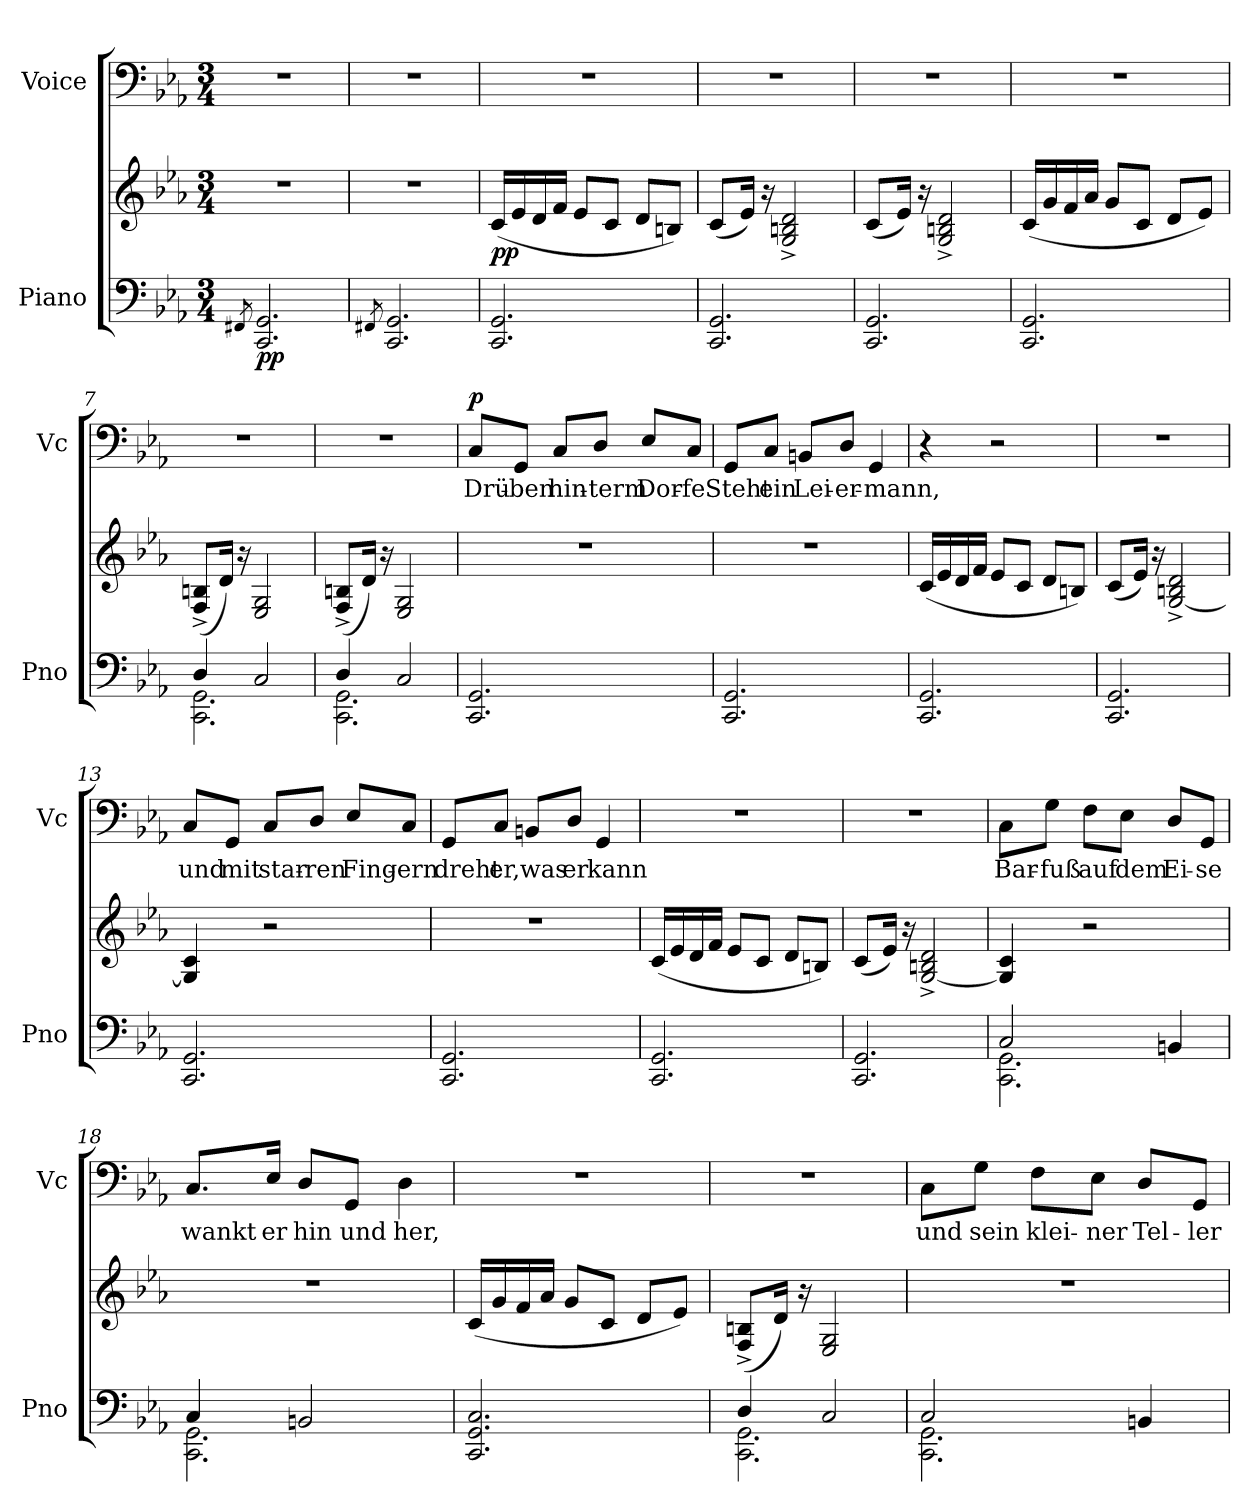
**kern	**kern	**dynam	**kern	**text	**dynam
*part2	*part2	*part2	*part1	*part1	*part1
*staff3	*staff2	*staff2/3	*staff1	*staff1	*staff1
*I"Piano	*	*	*I"Voice	*	*
*I'Pno	*	*	*I'Vc	*	*
*clefF4	*clefG2	*	*clefF4	*	*
*k[b-e-a-]	*k[b-e-a-]	*	*k[b-e-a-]	*	*
*M3/4	*M3/4	*	*M3/4	*	*
*MM45	*MM45	*	*MM45	*	*
=1	=1	=1	=1	=1	=1
8qFF#X/	.	.	.	.	.
!	!	!LO:DY:b=2	!	!	!
2.CC/ 2.GG/	2.r	pp	2.r	.	.
=2	=2	=2	=2	=2	=2
8qFF#X/	.	.	.	.	.
2.CC/ 2.GG/	2.r	.	2.r	.	.
=3	=3	=3	=3	=3	=3
!	!	!LO:DY:b	!	!	!
2.CC/ 2.GG/	(<16c/LL	pp	2.r	.	.
.	16e-/	.	.	.	.
.	16d/	.	.	.	.
.	16f/JJ	.	.	.	.
.	8e-/L	.	.	.	.
.	8c/J	.	.	.	.
.	8d/L	.	.	.	.
.	8Bn/J)	.	.	.	.
=4	=4	=4	=4	=4	=4
2.CC/ 2.GG/	(<8c/L	.	2.r	.	.
.	16e-/Jk)	.	.	.	.
.	16r	.	.	.	.
.	2G/^ 2Bn/^ 2d/^	.	.	.	.
=5	=5	=5	=5	=5	=5
2.CC/ 2.GG/	(<8c/L	.	2.r	.	.
.	16e-/Jk)	.	.	.	.
.	16r	.	.	.	.
.	2G/^ 2Bn/^ 2d/^	.	.	.	.
=6	=6	=6	=6	=6	=6
2.CC/ 2.GG/	(<16c/LL	.	2.r	.	.
.	16g/	.	.	.	.
.	16f/	.	.	.	.
.	16a-/JJ	.	.	.	.
.	8g/L	.	.	.	.
.	8c/J	.	.	.	.
.	8d/L	.	.	.	.
.	8e-/J)	.	.	.	.
!!LO:LB:g=z
=7	=7	=7	=7	=7	=7
*^	*	*	*	*	*
4D/	2.CC\ 2.GG\	(<8F/^ 8Bn/^L	.	2.r	.	.
.	.	16d/Jk)	.	.	.	.
.	.	16r	.	.	.	.
2C/	.	2E-/ 2G/	.	.	.	.
=8	=8	=8	=8	=8	=8	=8
4D/	2.CC\ 2.GG\	(<8F/^ 8Bn/^L	.	2.r	.	.
.	.	16d/Jk)	.	.	.	.
.	.	16r	.	.	.	.
2C/	.	2E-/ 2G/	.	.	.	.
*v	*v	*	*	*	*	*
=9	=9	=9	=9	=9	=9
!	!	!	!	!LO:LY:b	!LO:DY:b
2.CC/ 2.GG/	2.r	.	8C/L	Drü-	p
!	!	!	!	!LO:LY:b	!
.	.	.	8GG/J	-ben	.
!	!	!	!	!LO:LY:b	!
.	.	.	8C/L	hin-	.
!	!	!	!	!LO:LY:b	!
.	.	.	8D/J	-term	.
!	!	!	!	!LO:LY:b	!
.	.	.	8E-/L	Dor-	.
!	!	!	!	!LO:LY:b	!
.	.	.	8C/J	-fe	.
=10	=10	=10	=10	=10	=10
!	!	!	!	!LO:LY:b	!
2.CC/ 2.GG/	2.r	.	8GG/L	Steht	.
!	!	!	!	!LO:LY:b	!
.	.	.	8C/J	ein	.
!	!	!	!	!LO:LY:b	!
.	.	.	8BBn/L	Lei-	.
!	!	!	!	!LO:LY:b	!
.	.	.	8D/J	-er-	.
!	!	!	!	!LO:LY:b	!
.	.	.	4GG/	-mann,	.
!!LO:LB:g=z
=11	=11	=11	=11	=11	=11
2.CC/ 2.GG/	(<16c/LL	.	4r	.	.
.	16e-/	.	.	.	.
.	16d/	.	.	.	.
.	16f/JJ	.	.	.	.
.	8e-/L	.	2r	.	.
.	8c/J	.	.	.	.
.	8d/L	.	.	.	.
.	8Bn/J)	.	.	.	.
=12	=12	=12	=12	=12	=12
2.CC/ 2.GG/	(<8c/L	.	2.r	.	.
.	16e-/Jk)	.	.	.	.
.	16r	.	.	.	.
.	[2G/^ 2Bn/^ 2d/^	.	.	.	.
=13	=13	=13	=13	=13	=13
!	!	!	!	!LO:LY:b	!
2.CC/ 2.GG/	4G/] 4c/	.	8C/L	und	.
!	!	!	!	!LO:LY:b	!
.	.	.	8GG/J	mit	.
!	!	!	!	!LO:LY:b	!
.	2r	.	8C/L	star-	.
!	!	!	!	!LO:LY:b	!
.	.	.	8D/J	-ren	.
!	!	!	!	!LO:LY:b	!
.	.	.	8E-/L	Fing-	.
!	!	!	!	!LO:LY:b	!
.	.	.	8C/J	-ern	.
=14	=14	=14	=14	=14	=14
!	!	!	!	!LO:LY:b	!
2.CC/ 2.GG/	2.r	.	8GG/L	dreht	.
!	!	!	!	!LO:LY:b	!
.	.	.	8C/J	er,	.
!	!	!	!	!LO:LY:b	!
.	.	.	8BBn/L	was	.
!	!	!	!	!LO:LY:b	!
.	.	.	8D/J	er	.
!	!	!	!	!LO:LY:b	!
.	.	.	4GG/	kann	.
=15	=15	=15	=15	=15	=15
2.CC/ 2.GG/	(<16c/LL	.	2.r	.	.
.	16e-/	.	.	.	.
.	16d/	.	.	.	.
.	16f/JJ	.	.	.	.
.	8e-/L	.	.	.	.
.	8c/J	.	.	.	.
.	8d/L	.	.	.	.
.	8Bn/J)	.	.	.	.
!!LO:LB:g=z
=16	=16	=16	=16	=16	=16
2.CC/ 2.GG/	(<8c/L	.	2.r	.	.
.	16e-/Jk)	.	.	.	.
.	16r	.	.	.	.
.	[2G/^ 2Bn/^ 2d/^	.	.	.	.
=17	=17	=17	=17	=17	=17
*^	*	*	*	*	*
!	!	!	!	!	!LO:LY:b	!
2C/	2.CC\ 2.GG\	4G/] 4c/	.	8C\L	Bar-	.
!	!	!	!	!	!LO:LY:b	!
.	.	.	.	8G\J	-fuß	.
!	!	!	!	!	!LO:LY:b	!
.	.	2r	.	8F\L	auf	.
!	!	!	!	!	!LO:LY:b	!
.	.	.	.	8E-\J	dem	.
!	!	!	!	!	!LO:LY:b	!
4BBn/	.	.	.	8D/L	Ei-	.
!	!	!	!	!	!LO:LY:b	!
.	.	.	.	8GG/J	-se	.
=18	=18	=18	=18	=18	=18	=18
!	!	!	!	!	!LO:LY:b	!
4C/	2.CC\ 2.GG\	2.r	.	8.C/L	wankt	.
!	!	!	!	!	!LO:LY:b	!
.	.	.	.	16E-/Jk	er	.
!	!	!	!	!	!LO:LY:b	!
2BBn/	.	.	.	8D/L	hin	.
!	!	!	!	!	!LO:LY:b	!
.	.	.	.	8GG/J	und	.
!	!	!	!	!	!LO:LY:b	!
.	.	.	.	4D\	her,	.
*v	*v	*	*	*	*	*
=19	=19	=19	=19	=19	=19
2.CC/ 2.GG/ 2.C/	(<16c/LL	.	2.r	.	.
.	16g/	.	.	.	.
.	16f/	.	.	.	.
.	16a-/JJ	.	.	.	.
.	8g/L	.	.	.	.
.	8c/J	.	.	.	.
.	8d/L	.	.	.	.
.	8e-/J)	.	.	.	.
=20	=20	=20	=20	=20	=20
*^	*	*	*	*	*
4D/	2.CC\ 2.GG\	(<8F/^ 8Bn/^L	.	2.r	.	.
.	.	16d/Jk)	.	.	.	.
.	.	16r	.	.	.	.
2C/	.	2E-/ 2G/	.	.	.	.
!!LO:PB:g=z
=21	=21	=21	=21	=21	=21	=21
!	!	!	!	!	!LO:LY:b	!
2C/	2.CC\ 2.GG\	2.r	.	8C\L	und	.
!	!	!	!	!	!LO:LY:b	!
.	.	.	.	8G\J	sein	.
!	!	!	!	!	!LO:LY:b	!
.	.	.	.	8F\L	klei-	.
!	!	!	!	!	!LO:LY:b	!
.	.	.	.	8E-\J	-ner	.
!	!	!	!	!	!LO:LY:b	!
4BBn/	.	.	.	8D/L	Tel-	.
!	!	!	!	!	!LO:LY:b	!
.	.	.	.	8GG/J	-ler	.
*v	*v	*	*	*	*	*
=	=	=	=	=	=
*-	*-	*-	*-	*-	*-
